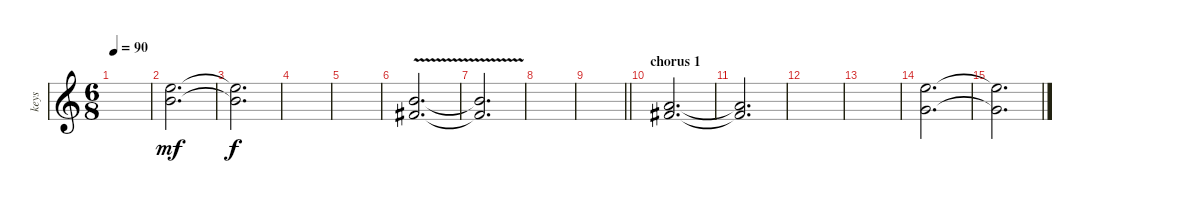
\track ("keys" "keys") {instrument pad2warm}
\staff {score}
\tuning (E4 B3 G3 D3 A2 E2) {hide}
\ts (6 8)
\tempo 90
\clef g2
\ks c
|
(12.1 12.2).2{d dy mf} |
(12.1{t} 12.2{t}).2{d dy f volume 1} |
|
|
(7.1{v} 7.2).2{d} |
(7.1{t} 7.2{t}).2{d volume 1} |
|
\barLineRight lightlight
|
\section ("" "chorus 1")
(2.1 14.3).2{d} |
(2.1{t} 14.3{t}).2{d} |
|
|
(3.1 17.2).2{d} |
(3.1{t} 17.2{t}).2{d}
